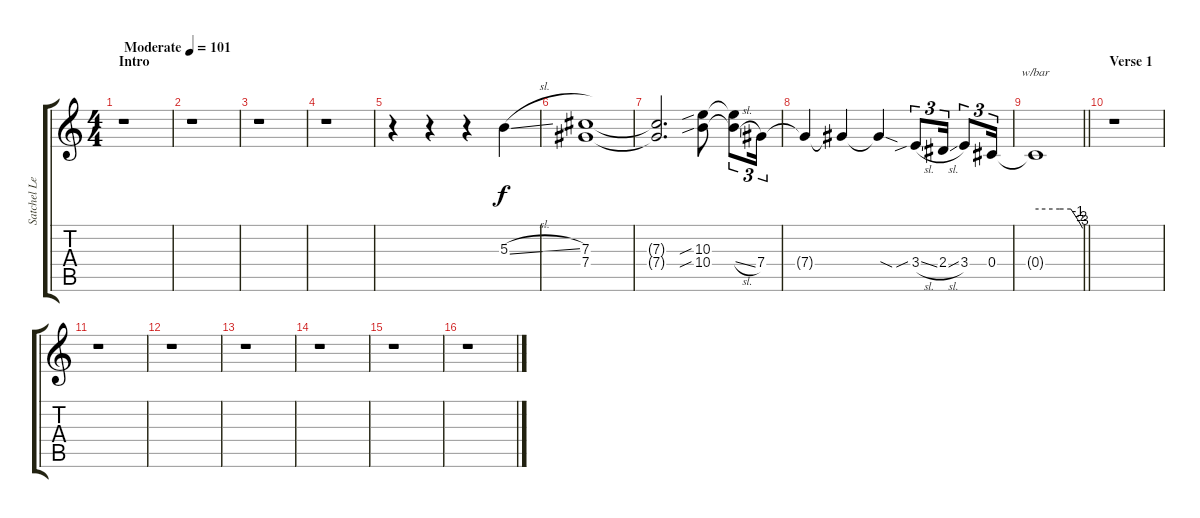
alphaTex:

\track ("Satchel Lead" "Satchel Le") {instrument distortionguitar}
\staff {score tabs}
\tuning (Eb4 Bb3 Gb3 Db3 Ab2 Db2) {hide}
\ts (4 4)
\section ("" "Intro")
\tempo (101 "Moderate")
\clef g2
\ks c
r.1{dy f instrument distortionguitar} |
r.1 |
r.1 |
r.1 |
r.4 r.4 r.4 5.3{sl}.4 |
(7.3 7.4).1 |
(7.3{t} 7.4{t}).2{d} (10.3{sib} 10.4{sib}).8 (10.3{t} 10.4{sl t}).8{tu (3 2)} 7.4.16{tu (3 2)} |
7.4{t}.4 7.4{t}.4 7.4{sod t}.4 3.4{sib sl}.8{tu (3 2)} 2.4{sl}.16{tu (3 2)} 3.4.8{tu (3 2)} 0.4.16{tu (3 2)} |
\barLineRight lightlight
0.4{t}.1{tbe (custom default 0 0 4 0 31 0 45 0 54 -4 58 -8 60 -12)} |
\section ("" "Verse 1")
r.1 |
r.1 |
r.1 |
r.1 |
r.1 |
r.1 |
r.1
